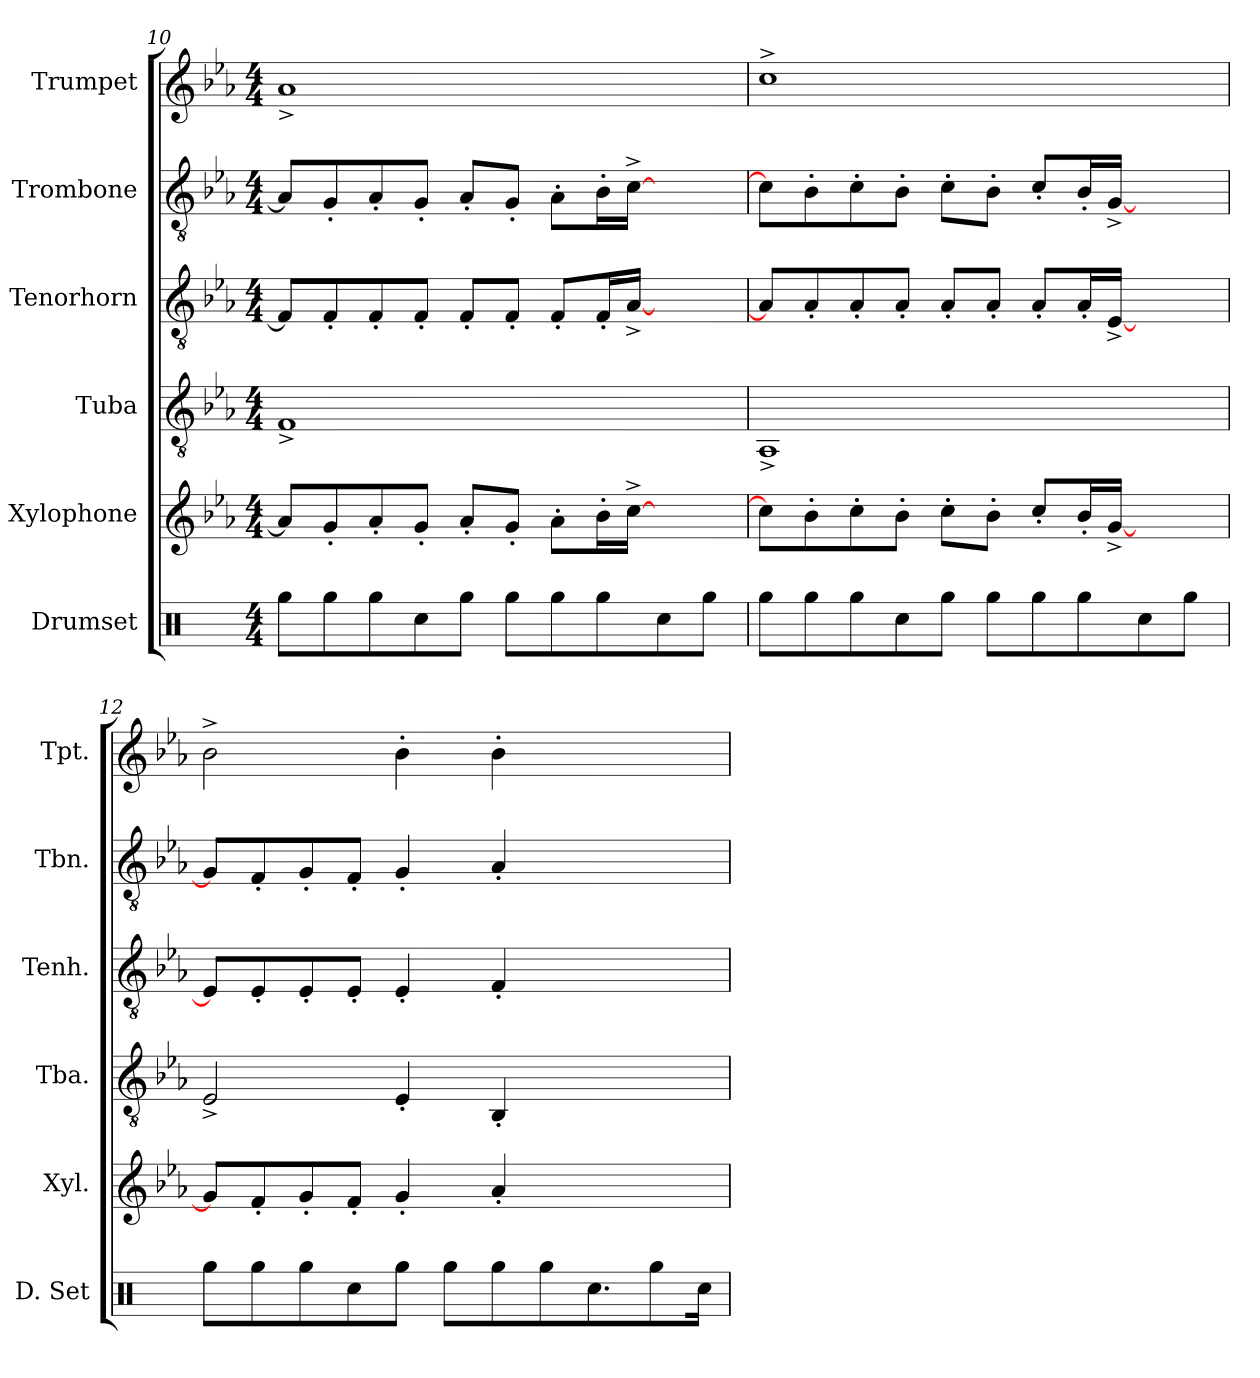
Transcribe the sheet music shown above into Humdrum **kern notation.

**kern	**kern	**kern	**kern	**kern	**kern
*part6	*part5	*part4	*part3	*part2	*part1
*staff6	*staff5	*staff4	*staff3	*staff2	*staff1
*I"Drumset	*I"Xylophone	*I"Tuba	*I"Tenorhorn	*I"Trombone	*I"Trumpet
*I'D. Set	*I'Xyl.	*I'Tba.	*I'Tenh.	*I'Tbn.	*I'Tpt.
*clefX	*clefG2	*clefGv2	*clefGv2	*clefGv2	*clefG2
*	*ITrd-7c-12	*	*	*	*
*k[]	*k[b-e-a-]	*k[b-e-a-]	*k[b-e-a-]	*k[b-e-a-]	*k[b-e-a-]
*M4/4	*M4/4	*M4/4	*M4/4	*M4/4	*M4/4
=10	=10	=10	=10	=10	=10
8RggL	8aa-L]	1F^	8FL]	8A-L]	1a-^
8Rgg	8gg'	.	8F'	8G'	.
8Rgg	8aa-'	.	8F'	8A-'	.
8Rcc	8gg'J	.	8F'J	8G'J	.
8RggJ	8aa-'L	.	8F'L	8A-'L	.
8RggL	8gg'J	.	8F'J	8G'J	.
8Rgg	8aa-'L	.	8F'L	8A-'L	.
8Rgg	16bb-'L	.	16F'L	16B-'L	.
.	[16ccc^JJ	.	[16A-^JJ	[16c^JJ	.
8Rcc	4ryy	4ryy	4ryy	4ryy	4ryy
8RggJ	.	.	.	.	.
=11	=11	=11	=11	=11	=11
8RggL	8cccL]	1AA-^	8A-L]	8cL]	1cc^
8Rgg	8bb-'	.	8A-'	8B-'	.
8Rgg	8ccc'	.	8A-'	8c'	.
8Rcc	8bb-'J	.	8A-'J	8B-'J	.
8RggJ	8ccc'L	.	8A-'L	8c'L	.
8RggL	8bb-'J	.	8A-'J	8B-'J	.
8Rgg	8ccc'L	.	8A-'L	8c'L	.
8Rgg	16bb-'L	.	16A-'L	16B-'L	.
.	[16gg^JJ	.	[16E-^JJ	[16G^JJ	.
8Rcc	4ryy	4ryy	4ryy	4ryy	4ryy
8RggJ	.	.	.	.	.
=12	=12	=12	=12	=12	=12
8RggL	8ggL]	2E-^	8E-L]	8GL]	2b-^
8Rgg	8ff'	.	8E-'	8F'	.
8Rgg	8gg'	.	8E-'	8G'	.
8Rcc	8ff'J	.	8E-'J	8F'J	.
8RggJ	4gg'	4E-'	4E-'	4G'	4b-'
8RggL	.	.	.	.	.
8Rgg	4aa-'	4BB-'	4F'	4A-'	4b-'
8Rgg	.	.	.	.	.
8.RccL	4.ryy	4.ryy	4.ryy	4.ryy	4.ryy
8RggJ	.	.	.	.	.
16RccJk	.	.	.	.	.
=	=	=	=	=	=
*-	*-	*-	*-	*-	*-
